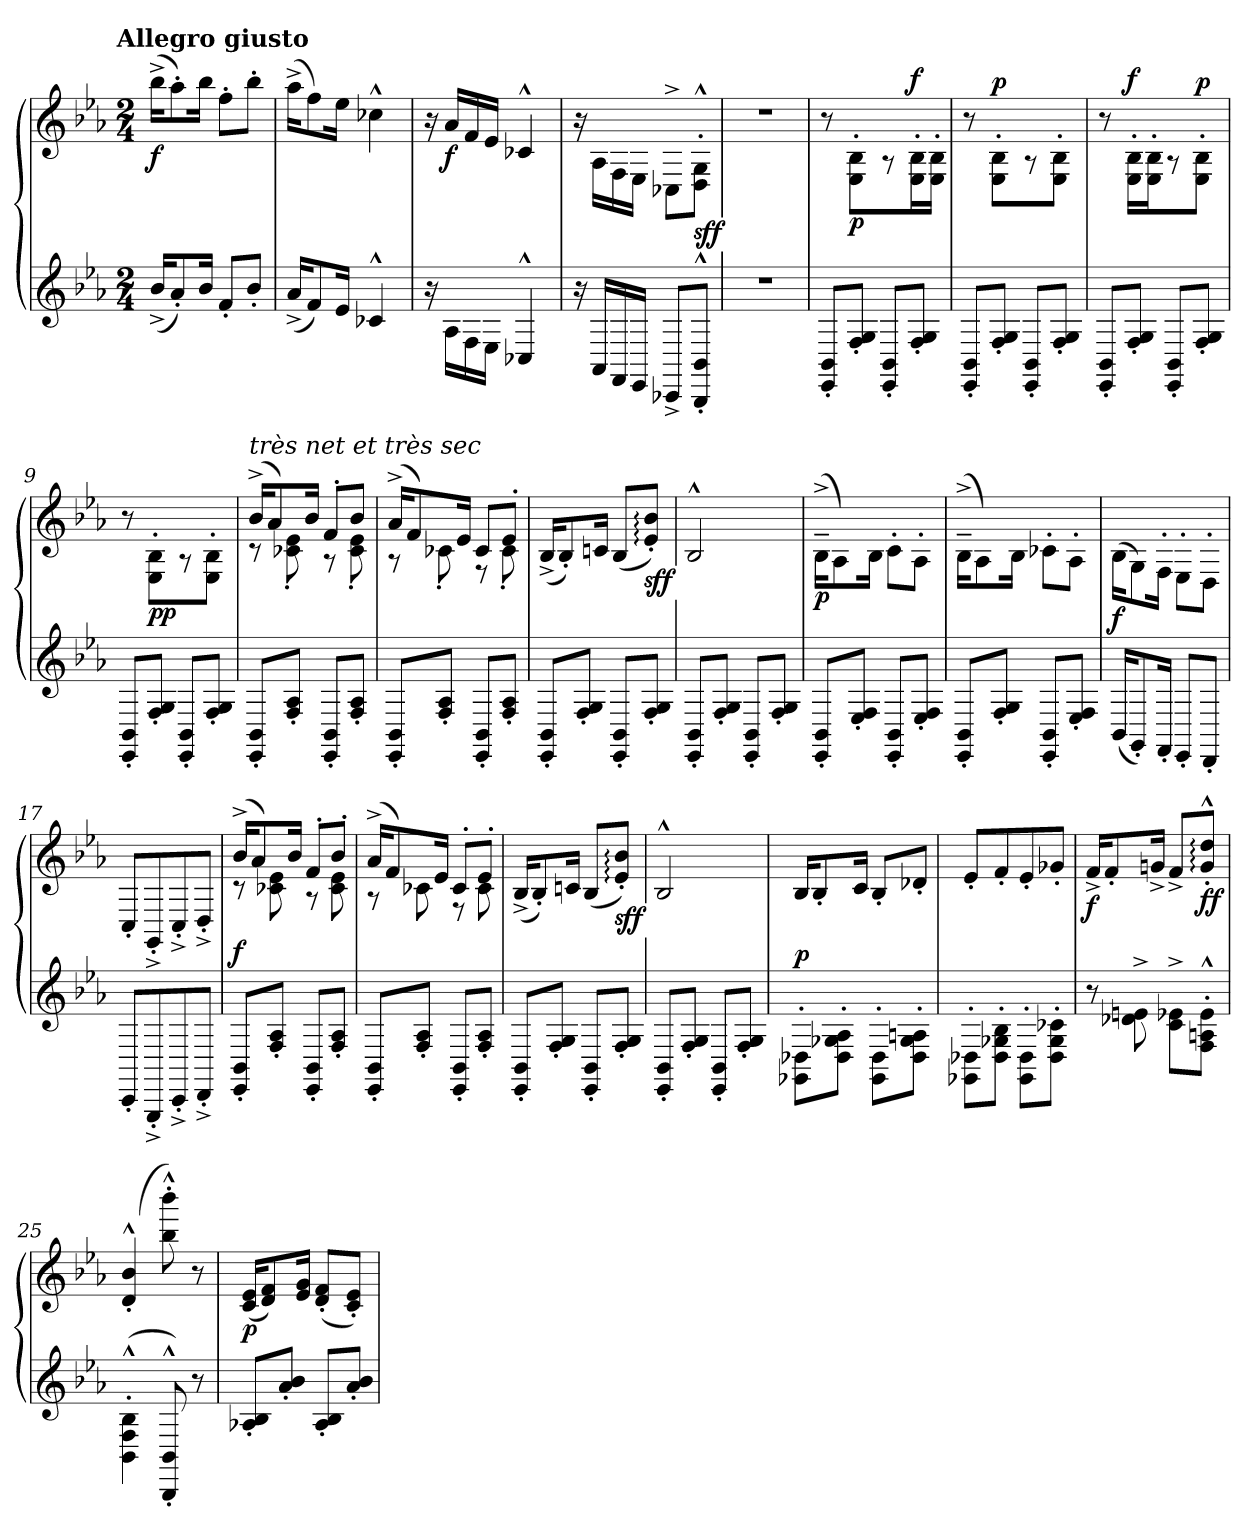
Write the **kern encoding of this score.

**kern	**kern	**dynam
*part1	*part1	*part1
*staff2	*staff1	*staff1/2
*clefG2	*clefG2	*
*k[b-e-a-]	*k[b-e-a-]	*
*E-:	*E-:	*
!!LO:TX:omd:t=Allegro giusto
*M2/4	*M2/4	*
*MM132	*MM132	*
=1	=1	=1
!	!	!LO:DY:b
(<16b-^/KL	(>16bb-^\KL	f
8a-'/)	8aa-'\)	.
16b-/Jk	16bb-\Jk	.
8f'/L	8ff'\L	.
8b-'/J	8bb-'\J	.
=2	=2	=2
(<16a-^/KL	(>16aa-^\KL	.
8f/)	8ff\)	.
16e-/Jk	16ee-\Jk	.
4c-X^^>/	4cc-X^^>\	.
=3	=3	=3
16r	16r	.
!	!	!LO:DY:b
16A-\LL	16a-/LL	f
16F\	16f/	.
16E-\JJ	16e-/JJ	.
4C-X^^>/	4c-X^^>/	.
=4	=4	=4
16r	16r	.
16AA-/LL	16A-\LL	.
16FF/	16F\	.
16EE-/JJ	16E-\JJ	.
8CC-X^/L	8C-X^\L	.
!	!	!LO:DY:b
8BBB-^^>'/ 8BB-^^>'/J	8D^^>'\ 8G^^>'\J	sff
=5	=5	=5
2r	2r	.
!!LO:LB:g=z
=6	=6	=6
8EE-'/ 8BB-'/L	8r	.
!	!	!LO:DY:b
8F'/ 8G'/J	8E-'\ 8B-'\L	p
8EE-'/ 8BB-'/L	8r	.
!	!	!LO:DY:a
8F'/ 8G'/J	16E-'\ 16B-'\L	f
.	16E-'\ 16B-'\JJ	.
=7	=7	=7
8EE-'/ 8BB-'/L	8r	.
!	!	!LO:DY:a
8F'/ 8G'/J	8E-'\ 8B-'\L	p
8EE-'/ 8BB-'/L	8r	.
8F'/ 8G'/J	8E-'\ 8B-'\J	.
=8	=8	=8
8EE-'/ 8BB-'/L	8r	.
!	!	!LO:DY:a
8F'/ 8G'/J	16E-'\ 16B-'\LL	f
.	16E-'\ 16B-'\J	.
8EE-'/ 8BB-'/L	8r	.
!	!	!LO:DY:a
8F'/ 8G'/J	8E-'\ 8B-'\J	p
=9	=9	=9
8EE-'/ 8BB-'/L	8r	.
!	!	!LO:DY:b
8F'/ 8G'/J	8E-'\ 8B-'\L	pp
8EE-'/ 8BB-'/L	8r	.
8F'/ 8G'/J	8E-'\ 8B-'\J	.
!!LO:LB:g=z
=10	=10	=10
*	*^	*
!	!LO:TX:a:i:t=très net et très sec	!	!
!	!	!	!LO:DY:a=2
!	!	!	!LO:DY:n=1:b
8EE-'/ 8BB-'/L	(>16b-^/KL	8r	p mf
.	8a-/)	.	.
8F'/ 8A-'/J	.	8c-X'\ 8e-'\	.
.	16b-/Jk	.	.
8EE-'/ 8BB-'/L	8f'/L	8r	.
8F'/ 8A-'/J	8b-/J	8c-'\ 8e-'\	.
=11	=11	=11	=11
8EE-'/ 8BB-'/L	(>16a-^/KL	8r	.
.	8f/)	.	.
8F'/ 8A-'/J	.	8c-X'\	.
.	16e-/Jk	.	.
8EE-'/ 8BB-'/L	8c-/L	8r	.
8F'/ 8A-'/J	8e-'/J	8c-'\	.
*	*v	*v	*
=12	=12	=12
8EE-'/ 8BB-'/L	(<16B-^/KL	.
.	8B-'/)	.
8F'/ 8G'/J	.	.
.	16cn/Jk	.
8EE-'/ 8BB-'/L	(<8B-/L	.
!	!	!LO:DY:b
8F'/ 8G'/J	8e-:'/ 8b-:'/J)	sff
=13	=13	=13
8EE-'/ 8BB-'/L	2B-^^>/	.
8F'/ 8G'/J	.	.
8EE-'/ 8BB-'/L	.	.
8F'/ 8G'/J	.	.
=14	=14	=14
!	!	!LO:DY:b
8EE-'/ 8BB-'/L	(>16B-~^\KL	p
.	8A-\)	.
8E-'/ 8F'/J	.	.
.	16B-\Jk	.
8EE-'/ 8BB-'/L	8c'\L	.
8E-'/ 8F'/J	8A-'\J	.
=15	=15	=15
8EE-'/ 8BB-'/L	(>16B-~^\KL	.
.	8A-\)	.
8F'/ 8G'/J	.	.
.	16B-\Jk	.
8EE-'/ 8BB-'/L	8c-X'\L	.
8E-'/ 8F'/J	8A-'\J	.
!!LO:LB:g=z
=16	=16	=16
!	!	!LO:DY:b
(<16BB-/KL	(>16B-\KL	f
8GG'/)	8G\)	.
16FF'/Jk	16F'\Jk	.
8EE-'/L	8E-'\L	.
8DD'/J	8D'\J	.
=17	=17	=17
8CC'/L	8C'/L	.
8GGG'^/	8GG'^/	.
8CC'^/	8C'^/	.
8DD'^/J	8D'^/J	.
=18	=18	=18
*	*^	*
!	!	!	!LO:DY:a=2
8EE-'/ 8BB-'/L	(>16b-^/KL	8r	f
.	8a-/)	.	.
8F'/ 8A-'/J	.	8c-X\ 8e-\	.
.	16b-/Jk	.	.
8EE-'/ 8BB-'/L	8f'/L	8r	.
8F'/ 8A-'/J	8b-'/J	8c-\ 8e-\	.
=19	=19	=19	=19
8EE-'/ 8BB-'/L	(>16a-^/KL	8r	.
.	8f/)	.	.
8F'/ 8A-'/J	.	8c-X\	.
.	16e-/Jk	.	.
8EE-'/ 8BB-'/L	8c-'/L	8r	.
8F'/ 8A-'/J	8e-'/J	8c-\	.
*	*v	*v	*
=20	=20	=20
8EE-'/ 8BB-'/L	(<16B-^/KL	.
.	8B-'/)	.
8F'/ 8G'/J	.	.
.	16cn/Jk	.
8EE-'/ 8BB-'/L	(<8B-/L	.
!	!	!LO:DY:b
8F'/ 8G'/J	8e-:'/ 8b-:'/J)	sff
!!LO:LB:g=z
=21	=21	=21
8EE-'/ 8BB-'/L	2B-^^>/	.
8F'/ 8G'/J	.	.
8EE-'/ 8BB-'/L	.	.
8F'/ 8G'/J	.	.
=22	=22	=22
!	!	!LO:DY:a=2
8GG-X'\ 8D-X'\L	16B-/KL	p
.	8B-'/	.
8D-'\ 8G-X'\ 8A-'\J	.	.
.	16c/Jk	.
8GG-'\ 8D-'\L	8B-'/L	.
8D-'\ 8G-'\ 8An'\J	8d-X'/J	.
=23	=23	=23
8GG-X'\ 8D-X'\L	8e-'/L	.
8D-'\ 8G-X'\ 8B-'\J	8f'/	.
8GG-'\ 8D-'\L	8e-'/	.
8D-'\ 8G-'\ 8c-X'\J	8g-X'/J	.
=24	=24	=24
!	!	!LO:DY:b
8r	16f^/KL	f
.	8f'/	.
8d-X^\ 8en^\	.	.
.	16gn^/Jk	.
8c^\ 8e-X^\L	8f^/L	.
!	!	!LO:DY:b
8F^^>'\ 8An^^>'\ 8e-^^>'\J	8g:^^>'/ 8dd:^^>'/J	ff
=25	=25	=25
(>4BB-^^>'\ 4F^^>'\ 4B-^^>'\	(>4d^^>'/ 4b-^^>'/	.
8BBB-^^>'/ 8BB-^^>'/)	8bb-^^>'\ 8bbb-^^>'\)	.
8r	8r	.
!!LO:PB:g=z
=26	=26	=26
!	!	!LO:DY:b
8A-X'/ 8B-'/L	(<16c/ 16e-/KL	p
.	8d/ 8f/)	.
8a-'/ 8b-'/J	.	.
.	16e-/ 16g/Jk	.
8A-'/ 8B-'/L	(<8d'/ 8f'/L	.
8a-'/ 8b-'/J	8c'/ 8e-'/J)	.
=	=	=
*-	*-	*-
